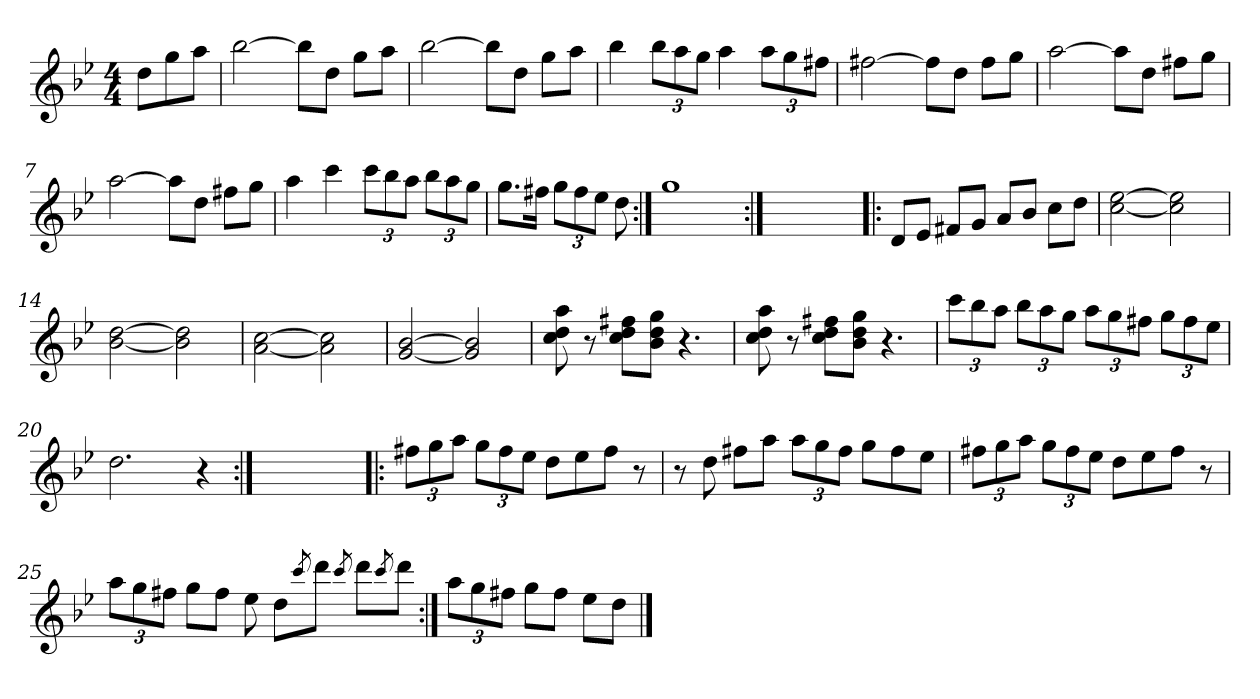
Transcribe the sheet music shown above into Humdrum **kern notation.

**kern
*part1
*staff1
*clefG2
*k[b-e-]
*g:
*M4/4
=1
8dd\L
8gg\
8aa\J
=2
[2bb-\
8bb-\L]
8dd\J
8gg\L
8aa\J
=3
[2bb-\
8bb-\L]
8dd\J
8gg\L
8aa\J
=4
4bb-\
*Xbrackettup
12bb-\L
12aa\
12gg\J
4aa\
12aa\L
12gg\
12ff#X\J
=5
[2ff#X\
8ff#\L]
8dd\J
8ff#\L
8gg\J
=6
[2aa\
8aa\L]
8dd\J
8ff#X\L
8gg\J
!!LO:LB:g=z
=7
[2aa\
8aa\L]
8dd\J
8ff#X\L
8gg\J
=8
4aa\
4ccc\
12ccc\L
12bb-\
12aa\J
12bb-\L
12aa\
12gg\J
=9
8.gg\L
16ff#X\Jk
12gg\L
12ff#\
12ee-\J
8dd\
=10:|!
1gg
=11:|!
1ryy
=12!|:
8d/L
8e-/J
8f#X/L
8g/J
8a/L
8b-/J
8cc\L
8dd\J
=13
[2cc\ [2ee-\
2cc\] 2ee-\]
!!LO:LB:g=z
=14
[2b-\ [2dd\
2b-\] 2dd\]
=15
[2a\ [2cc\
2a\] 2cc\]
=16
[2g/ [2b-/
2g/] 2b-/]
=17
8cc\ 8dd\ 8aa\
8r
8cc\ 8dd\ 8ff#X\L
8b-\ 8dd\ 8gg\J
4.r
=18
8cc\ 8dd\ 8aa\
8r
8cc\ 8dd\ 8ff#X\L
8b-\ 8dd\ 8gg\J
4.r
=19
12ccc\L
12bb-\
12aa\J
12bb-\L
12aa\
12gg\J
12aa\L
12gg\
12ff#X\J
12gg\L
12ff#\
12ee-\J
=20
2.dd\
4r
!!LO:LB:g=z
=21:|!
1ryy
=22!|:
12ff#X\L
12gg\
12aa\J
12gg\L
12ff#\
12ee-\J
8dd\L
8ee-\
8ff#\J
8r
=23
8r
8dd\
8ff#X\L
8aa\J
12aa\L
12gg\
12ff#\J
8gg\L
8ff#\
8ee-\J
=24
12ff#X\L
12gg\
12aa\J
12gg\L
12ff#\
12ee-\J
8dd\L
8ee-\
8ff#\J
8r
!!LO:LB:g=z
=25
12aa\L
12gg\
12ff#X\J
8gg\L
8ff#\J
8ee-\
8dd\L
8qccc/
8ddd\J
8qccc/
8ddd\L
8qccc/
8ddd\J
=26:|!
12aa\L
12gg\
12ff#X\J
8gg\L
8ff#\J
8ee-\L
8dd\J
==
*-
